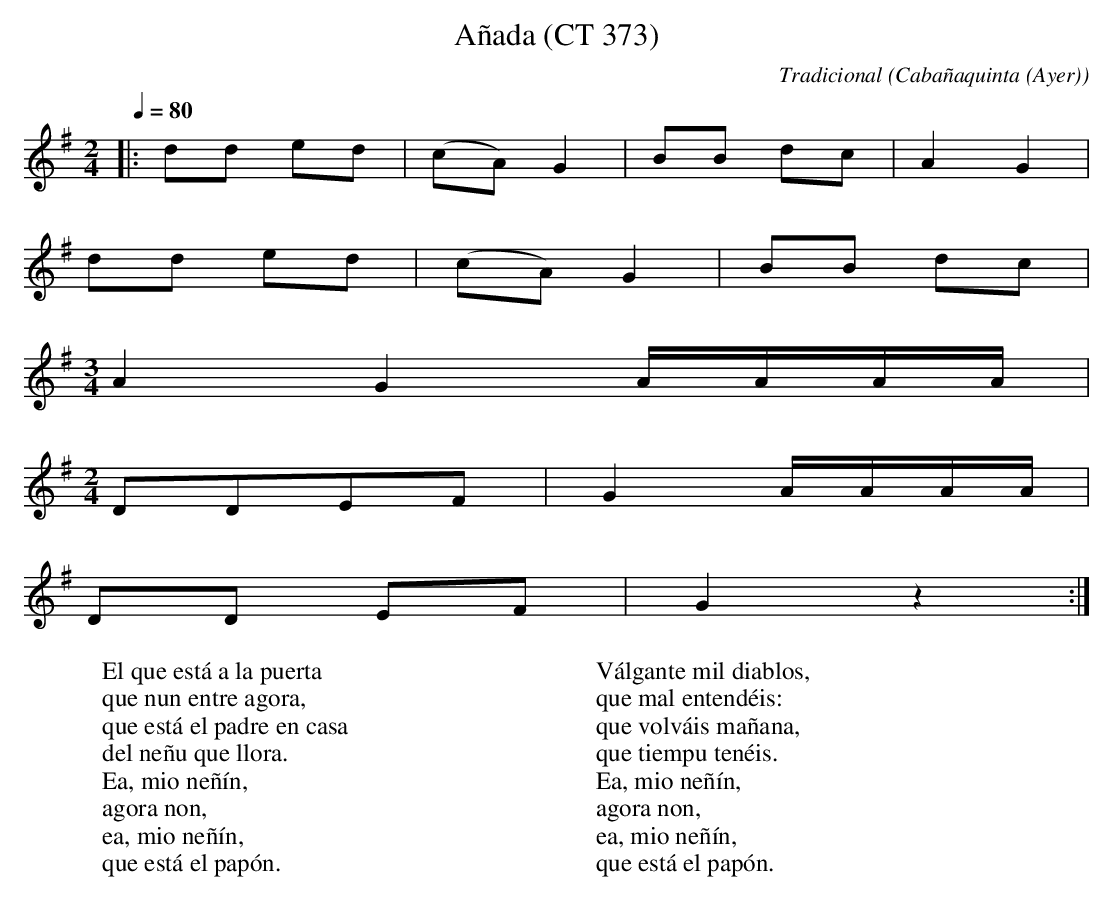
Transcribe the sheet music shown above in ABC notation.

X:1
T:Añada (CT 373)
C:Tradicional
O:Cabañaquinta (Ayer)
M:2/4
L:1/8
Q:1/4=80
K:G
|:dd ed|(cA) G2|BB dc|A2 G2|
dd ed|(cA) G2|BB dc|
[M:3/4]
A2G2 A/2A/2A/2A/2|
[M:2/4]
DDEF|G2 A/2A/2A/2A/2|
DD EF|G2 z2:|
W:El que está a la puerta
W:que nun entre agora,
W:que está el padre en casa
W:del neñu que llora.
W:Ea, mio neñín,
W:agora non,
W:ea, mio neñín,
W:que está el papón.
W:
W:Válgante mil diablos,
W:que mal entendéis:
W:que volváis mañana,
W:que tiempu tenéis.
W:Ea, mio neñín,
W:agora non,
W:ea, mio neñín,
W:que está el papón.
W:
